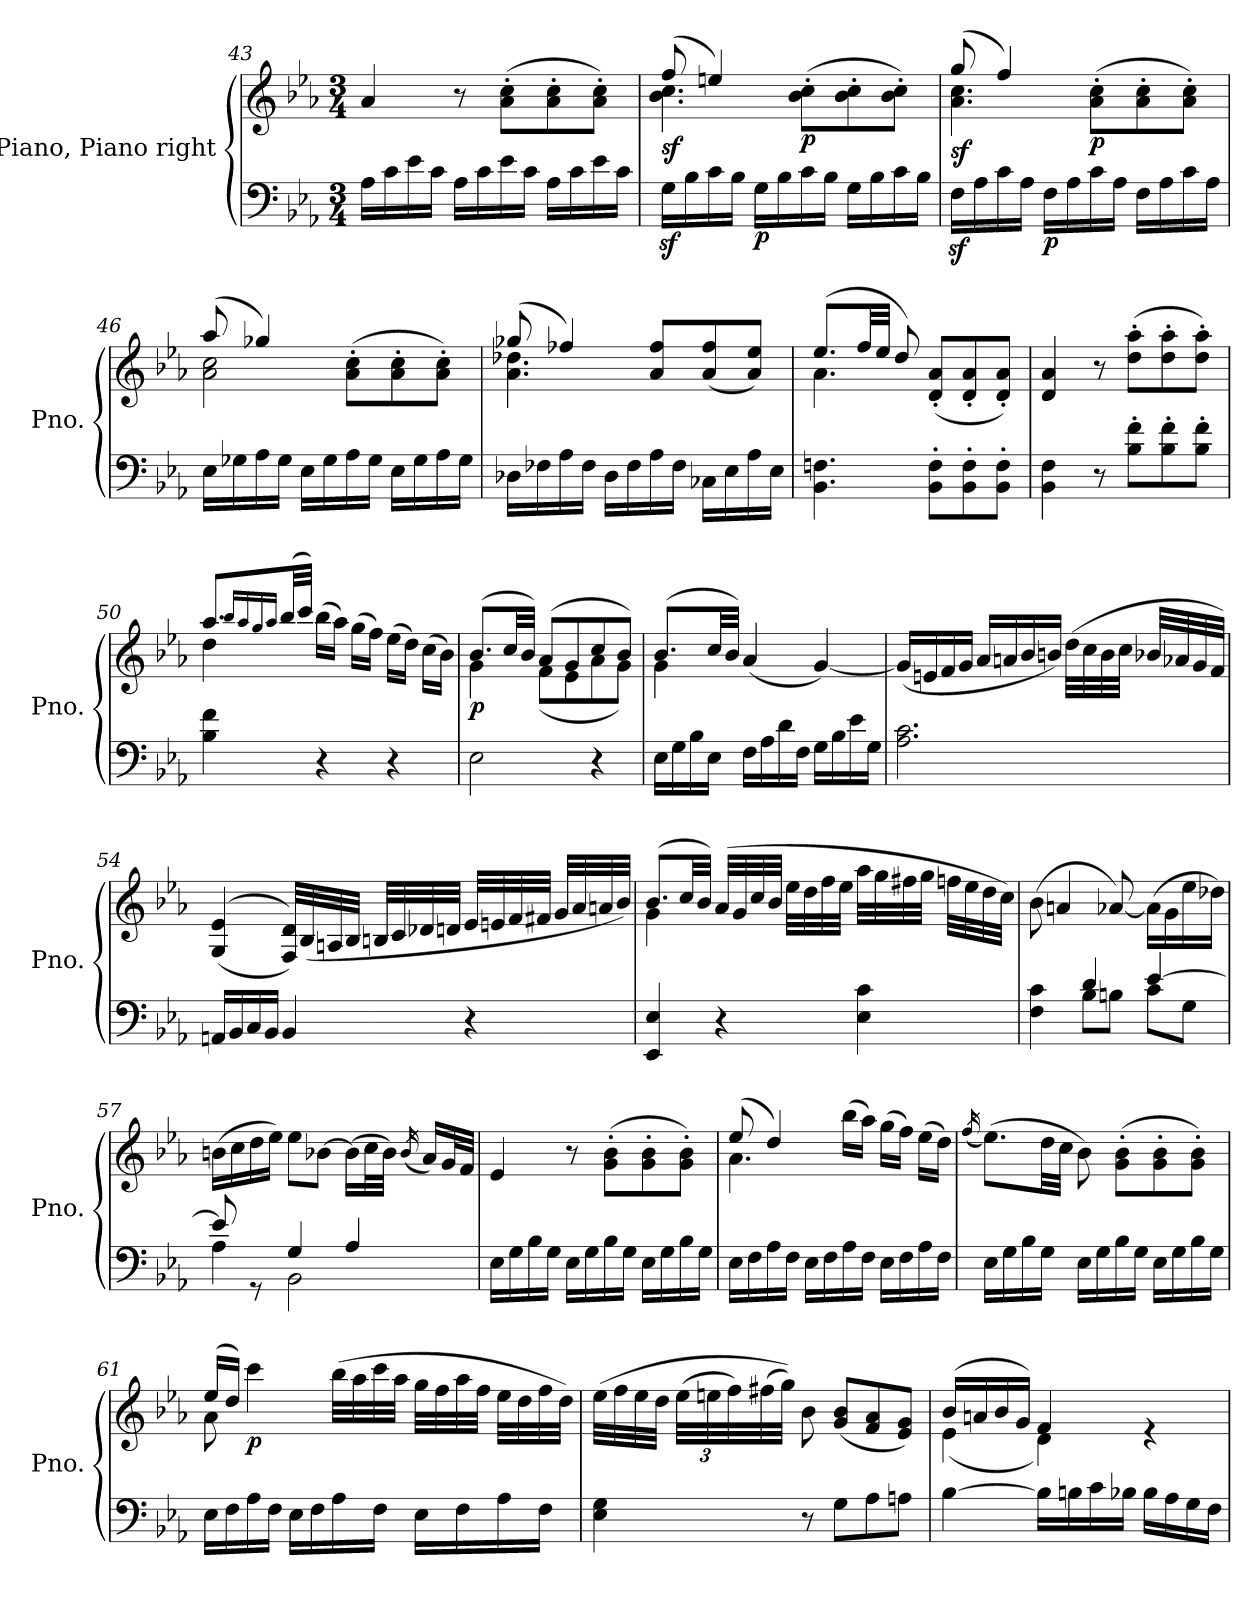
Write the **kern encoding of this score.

**kern	**kern	**dynam
*part1	*part1	*part1
*staff2	*staff1	*staff1/2
*I"Piano, Piano right	*	*
*I'Pno.	*	*
*clefF4	*clefG2	*
*k[b-e-a-]	*k[b-e-a-]	*
*M3/4	*M3/4	*
=43	=43	=43
16A-\LL	4a-/	.
16c\	.	.
16e-\	.	.
16c\JJ	.	.
16A-\LL	8r	.
16c\	.	.
16e-\	(>8a-\' 8cc\'L	.
16c\JJ	.	.
16A-\LL	8a-\' 8cc\'	.
16c\	.	.
16e-\	8a-\' 8cc\'J)	.
16c\JJ	.	.
!!LO:LB:g=z
=44	=44	=44
*	*^	*
!	!	!	!LO:DY:b
16Gz<\LL	(>8ff/	4.b-\ 4.cc\	sf
16B-\	.	.	.
16c\	4een/)	.	.
16B-\JJ	.	.	.
!	!	!	!LO:DY:b=2
16G\LL	.	.	p
16B-\	.	.	.
!	!	!	!LO:DY:b
16c\	(>8b-\' 8cc\'L	4.ryy	p
16B-\JJ	.	.	.
16G\LL	8b-\' 8cc\'	.	.
16B-\	.	.	.
16c\	8b-\' 8cc\'J)	.	.
16B-\JJ	.	.	.
=45	=45	=45	=45
!	!	!	!LO:DY:b
16Fz<\LL	(>8gg/	4.a-\ 4.cc\	sf
16A-\	.	.	.
16c\	4ff/)	.	.
16A-\JJ	.	.	.
!	!	!	!LO:DY:b=2
16F\LL	.	.	p
16A-\	.	.	.
!	!	!	!LO:DY:b
16c\	(>8a-\' 8cc\'L	4.ryy	p
16A-\JJ	.	.	.
16F\LL	8a-\' 8cc\'	.	.
16A-\	.	.	.
16c\	8a-\' 8cc\'J)	.	.
16A-\JJ	.	.	.
=46	=46	=46	=46
!	!	!	!LO:DY:b=2
!	!	!	!LO:DY:n=1:b
16E-\LL	(>8aa-/	2a-\ 2cc\	sfp sfp
16G-X\	.	.	.
16A-\	4gg-X/)	.	.
16G-\JJ	.	.	.
16E-\LL	.	.	.
16G-\	.	.	.
16A-\	(>8a-\' 8cc\'L	.	.
16G-\JJ	.	.	.
16E-\LL	8a-\' 8cc\'	4ryy	.
16G-\	.	.	.
16A-\	8a-\' 8cc\'J)	.	.
16G-\JJ	.	.	.
!!LO:LB:g=z	!!
=47	=47	=47	=47
!	!	!	!LO:DY:b=2
!	!	!	!LO:DY:n=1:b
16D-X\LL	(>8gg-X/	4.a-\ 4.dd-X\	sfp sfp
16F-X\	.	.	.
16A-\	4ff-X/)	.	.
16F-\JJ	.	.	.
16D-\LL	.	.	.
16F-\	.	.	.
16A-\	8a-/ 8ff-/L	4.ryy	.
16F-\JJ	.	.	.
16C-X\LL	(>8a-/ 8ff-/	.	.
16E-\	.	.	.
16A-\	8a-/ 8ee-/J)	.	.
16E-\JJ	.	.	.
=48	=48	=48	=48
4.BB-\ 4.Fn\	(>8.ee-/L	4.a-\	.
.	32ff/LL	.	.
.	32ee-/JJJ	.	.
.	8dd/)	.	.
8BB-\' 8F\'L	(<8d/' 8a-/'L	4.ryy	.
8BB-\' 8F\'	8d/' 8a-/'	.	.
8BB-\' 8F\'J	8d/' 8a-/'J)	.	.
*	*v	*v	*
=49	=49	=49
4BB-\ 4F\	4d/ 4a-/	.
8r	8r	.
8B-\' 8f\'L	(>8dd\' 8aa-\'L	.
8B-\' 8f\'	8dd\' 8aa-\'	.
8B-\' 8f\'J	8dd\' 8aa-\'J)	.
=50	=50	=50
*	*^	*
4B-\ 4f\	8.aa-/L	4dd\	.
.	16qbb-/LL	.	.
.	16qaa-/	.	.
.	16qgg/	.	.
.	16qaa-/JJ	.	.
.	(>32bb-/LL	.	.
.	32ccc/JJJ)	.	.
4r	(>16bb-\LL	2ryy	.
.	16aa-\JJ)	.	.
.	(>16gg\LL	.	.
.	16ff\JJ)	.	.
4r	(>16ee-\LL	.	.
.	16dd\JJ)	.	.
.	(>16cc\LL	.	.
.	16b-\JJ)	.	.
!!LO:PB:g=z	!!
=51	=51	=51	=51
!	!	!	!LO:DY:b
2E-\	(>8.b-/L	4g\	p
.	32cc/LL	.	.
.	32b-/JJJ)	.	.
.	(>8a-/L	(<8f\L	.
.	8g/	8e-\	.
4r	8cc/	8a-\	.
.	8b-/J)	8g\J)	.
=52	=52	=52	=52
16E-\LL	(>8.b-/L	4g\	.
16G\	.	.	.
16B-\	.	.	.
16E-\JJ	32cc/LL	.	.
.	32b-/JJJ)	.	.
16F\LL	(<4a-/	2ryy	.
16A-\	.	.	.
16d\	.	.	.
16F\JJ	.	.	.
16G\LL	[4g/)	.	.
16B-\	.	.	.
16e-\	.	.	.
16G\JJ	.	.	.
*	*v	*v	*
=53	=53	=53
2.A-\ 2.c\	(<16g/LL]	.
.	16en/	.
.	16f/	.
.	16g/JJ	.
.	16a-/LL	.
.	16an/	.
.	16b-/	.
.	16bn/JJ)	.
.	(>32dd\LLL	.
.	32cc\	.
.	32b\	.
.	32cc\JJJ	.
.	32b-X/LLL	.
.	32a-X/	.
.	32g/	.
.	32f/JJJ)	.
!!LO:LB:g=z
=54	=54	=54
16AAn/LL	(>(<4G/ 4e-/	.
16BB-/	.	.
16C/	.	.
16BB-/JJ	.	.
4BB-/	32F/ 32d/LLL))	.
.	(<32B-/	.
.	32An/	.
.	32B-/JJJ	.
.	32Bn/LLL	.
.	32c/	.
.	32d-X/	.
.	32dn/JJJ	.
4r	32e-/LLL	.
.	32en/	.
.	32f/	.
.	32f#X/JJJ	.
.	32g/LLL	.
.	32a-/	.
.	32an/	.
.	32b-/JJJ)	.
=55	=55	=55
*	*^	*
4EE-/ 4E-/	(>8.b-/L	4g\	.
.	32cc/LL	.	.
.	32b-/JJJ)	.	.
4r	(>32a-/LLL	2ryy	.
.	32g/	.	.
.	32cc/	.	.
.	32b-/JJJ	.	.
.	32ee-\LLL	.	.
.	32dd\	.	.
.	32ff\	.	.
.	32ee-\JJJ	.	.
4E-\ 4c\	32aa-\LLL	.	.
.	32gg\	.	.
.	32ff#X\	.	.
.	32gg\JJJ	.	.
.	32ffn\LLL	.	.
.	32ee-\	.	.
.	32dd\	.	.
.	32cc\JJJ)	.	.
*	*v	*v	*
!!LO:LB:g=z
=56	=56	=56
*^	*	*
4F\ 4c\	4ryy	(>8b-\	.
.	.	4an/	.
4d/	8B-\L	.	.
.	8Bn\J	[8a-X/)	.
[4e-/	8c\L	(>16a-\LL]	.
.	.	16g\	.
.	8G\J	16ee-\	.
.	.	16dd-X\JJ)	.
=57	=57	=57	=57
8e-/]	4A-\	(>16bn\LL	.
.	.	16cc\	.
8rGG	.	16dd\	.
.	.	16ee-\JJ)	.
4G/	2BB-\	8ee-\L	.
.	.	[8b-X\J	.
4A-/	.	(>16b-\LL]	.
.	.	32cc\L	.
.	.	32b-\JJJ)	.
.	.	(<16qb-/	.
.	.	16a-/LL)	.
.	.	32g/L	.
.	.	32f/JJJ	.
*v	*v	*	*
=58	=58	=58
16E-\LL	4e-/	.
16G\	.	.
16B-\	.	.
16G\JJ	.	.
16E-\LL	8r	.
16G\	.	.
16B-\	(>8g\' 8b-\'L	.
16G\JJ	.	.
16E-\LL	8g\' 8b-\'	.
16G\	.	.
16B-\	8g\' 8b-\'J)	.
16G\JJ	.	.
!!LO:LB:g=z
=59	=59	=59
*	*^	*
!	!	!	!LO:DY:b=2
!	!	!	!LO:DY:n=1:b
16E-\LL	(>8ee-/	4.a-\	sfp sf
16F\	.	.	.
16A-\	4dd/)	.	.
16F\JJ	.	.	.
16E-\LL	.	.	.
16F\	.	.	.
16A-\	(>16bb-\LL	4.ryy	.
16F\JJ	16aa-\JJ)	.	.
16E-\LL	(>16gg\LL	.	.
16F\	16ff\JJ)	.	.
16A-\	(>16ee-\LL	.	.
16F\JJ	16dd\JJ)	.	.
*	*v	*v	*
=60	=60	=60
.	(<16qff/	.
16E-\LL	(>8.ee-\L)	.
16G\	.	.
16B-\	.	.
16G\JJ	32dd\LL	.
.	32cc\JJJ	.
16E-\LL	8b-\)	.
16G\	.	.
16B-\	(>8g\' 8b-\'L	.
16G\JJ	.	.
16E-\LL	8g\' 8b-\'	.
16G\	.	.
16B-\	8g\' 8b-\'J)	.
16G\JJ	.	.
=61	=61	=61
*	*^	*
!	!	!	!LO:DY:b=2
!	!	!	!LO:DY:n=1:b
16E-\LL	(<16ee-/LL	8a-\	sfp sf
16F\	16dd/JJ)	.	.
!	!	!	!LO:DY:n=2:b
16A-\	4ccc\	2ryy	p
16F\JJ	.	.	.
16E-\LL	.	.	.
16F\	.	.	.
16A-\	(>32bb-\LLL	.	.
.	32aa-\	.	.
16F\JJ	32ccc\	.	.
.	32aa-\JJJ	.	.
16E-\LL	32gg\LLL	.	.
.	32ff\	.	.
16F\	32aa-\	.	.
.	32ff\JJJ	.	.
16A-\	32ee-\LLL	8ryy	.
.	32dd\	.	.
16F\JJ	32ff\	.	.
.	32dd\JJJ)	.	.
*	*v	*v	*
!!LO:LB:g=z
=62	=62	=62
4E-\ 4G\	(>32ee-\LLL	.
.	32ff\	.
.	32ee-\	.
.	32dd\JJJ	.
*	*Xbrackettup	*
.	(>48ee-\LLL	.
.	48een\	.
.	48ff\)	.
.	(>32ff#X\	.
.	32gg\JJJ))	.
8r	8b-\	.
8G\L	(<8g/ 8b-/L	.
8A-\	8f/ 8a-/	.
8An\J	8e-/ 8g/J)	.
=63	=63	=63
*	*^	*
[4B-\	(>16b-/LL	(<4e-\	.
.	16an/	.	.
.	16b-/	.	.
.	16g/JJ)	.	.
16B-\LL]	4f/	4d\)	.
16Bn\	.	.	.
16c\	.	.	.
16B-X\JJ	.	.	.
16B-\LL	4re	4ryy	.
16A-\	.	.	.
16G\	.	.	.
16F\JJ	.	.	.
*	*v	*v	*
=	=	=
*-	*-	*-
